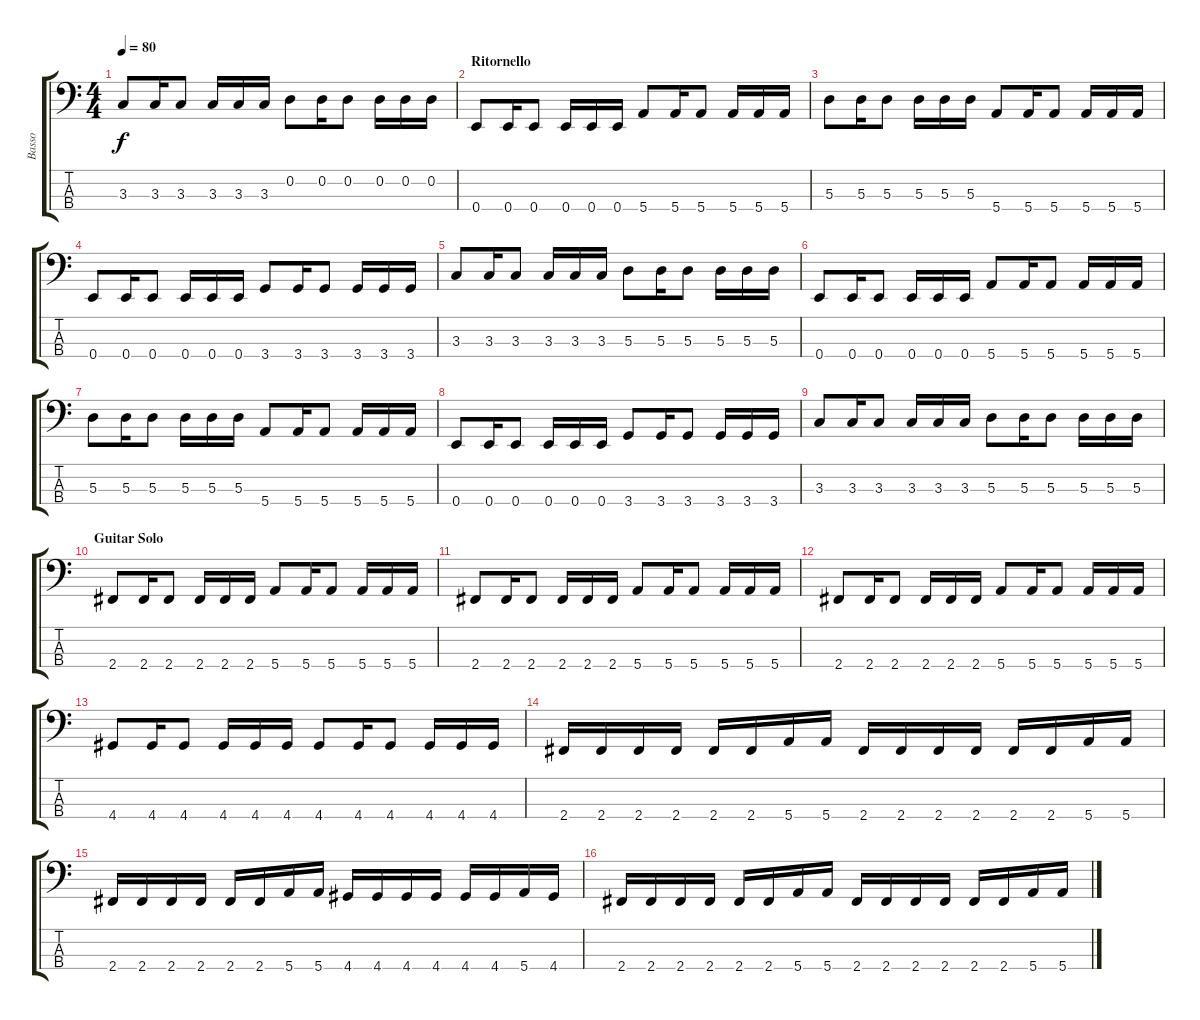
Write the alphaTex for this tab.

\track ("Basso" "Basso") {instrument electricbasspick}
\staff {score tabs}
\tuning (G2 D2 A1 E1) {hide}
\ts (4 4)
\tempo 80
\clef f4
\ks c
3.3.8{dy f} 3.3.16 3.3.8 3.3.16 3.3.16 3.3.16 0.2.8 0.2.16 0.2.8 0.2.16 0.2.16 0.2.16 |
\section ("" "Ritornello")
0.4.8 0.4.16 0.4.8 0.4.16 0.4.16 0.4.16 5.4.8 5.4.16 5.4.8 5.4.16 5.4.16 5.4.16 |
5.3.8 5.3.16 5.3.8 5.3.16 5.3.16 5.3.16 5.4.8 5.4.16 5.4.8 5.4.16 5.4.16 5.4.16 |
0.4.8 0.4.16 0.4.8 0.4.16 0.4.16 0.4.16 3.4.8 3.4.16 3.4.8 3.4.16 3.4.16 3.4.16 |
3.3.8 3.3.16 3.3.8 3.3.16 3.3.16 3.3.16 5.3.8 5.3.16 5.3.8 5.3.16 5.3.16 5.3.16 |
0.4.8 0.4.16 0.4.8 0.4.16 0.4.16 0.4.16 5.4.8 5.4.16 5.4.8 5.4.16 5.4.16 5.4.16 |
5.3.8 5.3.16 5.3.8 5.3.16 5.3.16 5.3.16 5.4.8 5.4.16 5.4.8 5.4.16 5.4.16 5.4.16 |
0.4.8 0.4.16 0.4.8 0.4.16 0.4.16 0.4.16 3.4.8 3.4.16 3.4.8 3.4.16 3.4.16 3.4.16 |
3.3.8 3.3.16 3.3.8 3.3.16 3.3.16 3.3.16 5.3.8 5.3.16 5.3.8 5.3.16 5.3.16 5.3.16 |
\section ("" "Guitar Solo")
2.4.8 2.4.16 2.4.8 2.4.16 2.4.16 2.4.16 5.4.8 5.4.16 5.4.8 5.4.16 5.4.16 5.4.16 |
2.4.8 2.4.16 2.4.8 2.4.16 2.4.16 2.4.16 5.4.8 5.4.16 5.4.8 5.4.16 5.4.16 5.4.16 |
2.4.8 2.4.16 2.4.8 2.4.16 2.4.16 2.4.16 5.4.8 5.4.16 5.4.8 5.4.16 5.4.16 5.4.16 |
4.4.8 4.4.16 4.4.8 4.4.16 4.4.16 4.4.16 4.4.8 4.4.16 4.4.8 4.4.16 4.4.16 4.4.16 |
2.4.16 2.4.16 2.4.16 2.4.16 2.4.16 2.4.16 5.4.16 5.4.16 2.4.16 2.4.16 2.4.16 2.4.16 2.4.16 2.4.16 5.4.16 5.4.16 |
2.4.16 2.4.16 2.4.16 2.4.16 2.4.16 2.4.16 5.4.16 5.4.16 4.4.16 4.4.16 4.4.16 4.4.16 4.4.16 4.4.16 5.4.16 4.4.16 |
2.4.16 2.4.16 2.4.16 2.4.16 2.4.16 2.4.16 5.4.16 5.4.16 2.4.16 2.4.16 2.4.16 2.4.16 2.4.16 2.4.16 5.4.16 5.4.16
